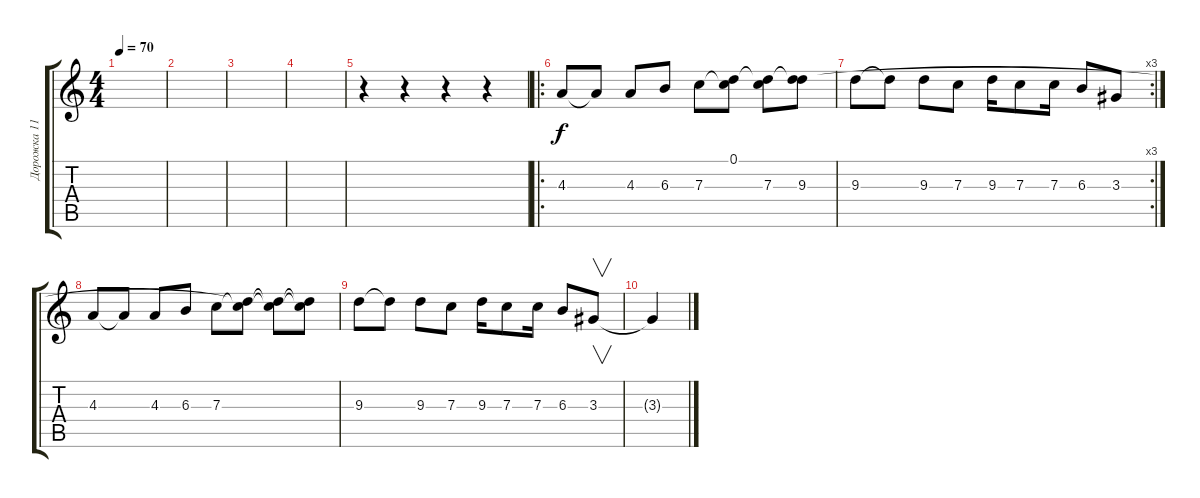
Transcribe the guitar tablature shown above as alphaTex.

\track ("Дорожка 11" "Дорожка 11") {instrument acousticguitarsteel}
\staff {score tabs}
\tuning (D4 A3 F3 C3 G2 D2) {hide}
\ts (4 4)
\tempo 70
\clef g2
\ks c
|
|
|
|
r.4{volume 9 balance 8 instrument overdrivenguitar} r.4 r.4 r.4 |
\ro
4.3.8 4.3{t}.8 4.3.8 6.3.8 7.3.8 (0.1 7.3{t}).8 (0.1{t} 7.3).8 (0.1{t} 9.3).8 |
\rc 3
9.3.8 9.3{t}.8 9.3.8 7.3.8 9.3.16 7.3.8 7.3.16 6.3.8 3.3.8 |
4.3.8 4.3{t}.8 4.3.8 6.3.8 7.3.8 (0.1{t} 7.3{t}).8 (0.1{t} 7.3{t}).8 (0.1{t} 7.3{t}).8 |
9.3.8 9.3{t}.8 9.3.8 7.3.8 9.3.16 7.3.8 7.3.16 6.3.8 3.3.8{v} |
3.3{t}.4
